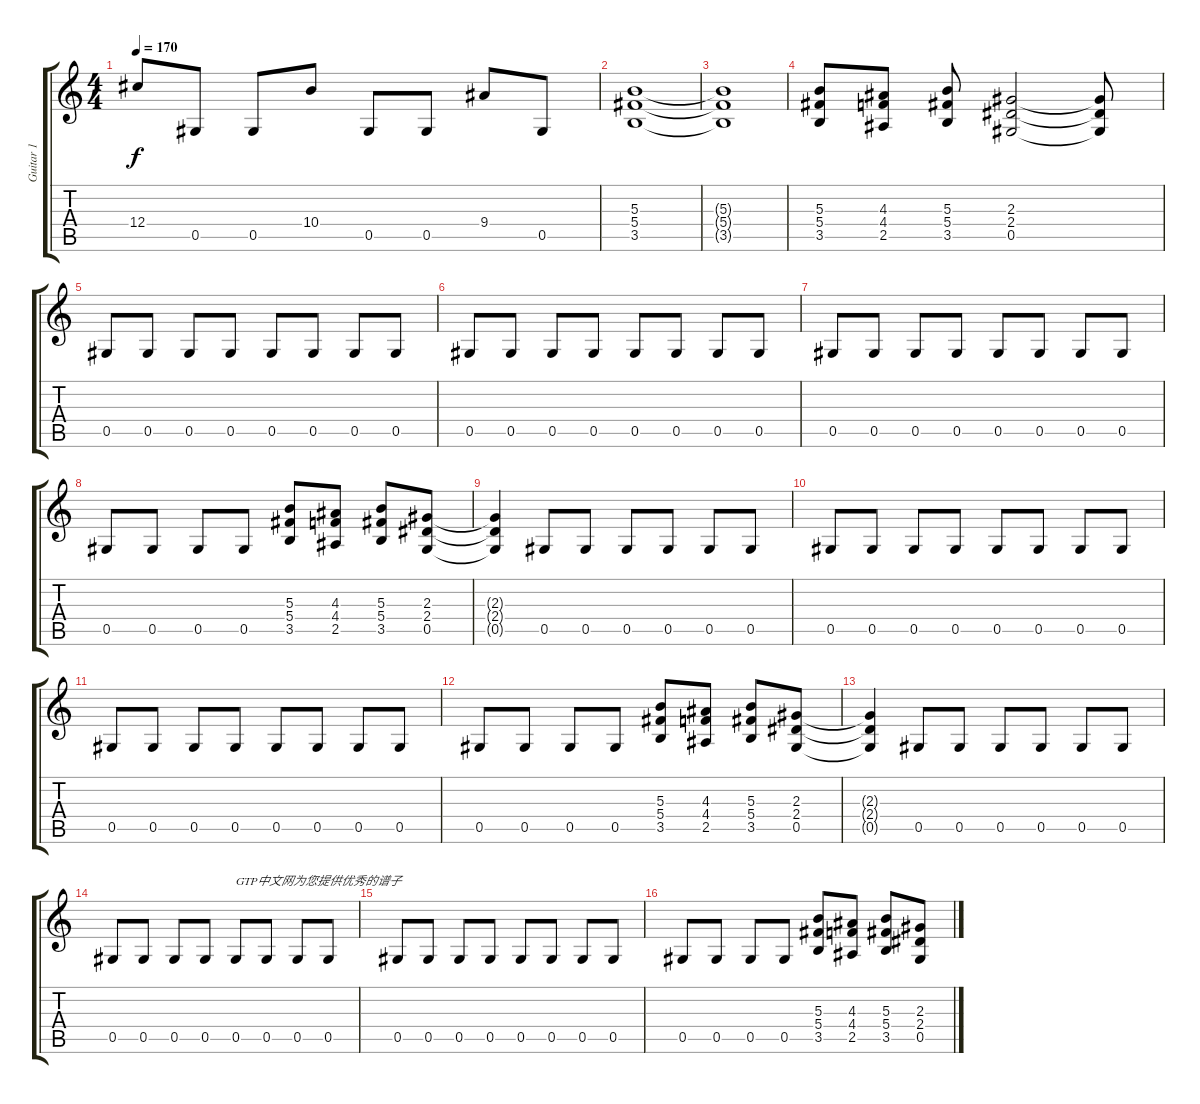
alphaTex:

\track ("Guitar 1" "Guitar 1") {instrument distortionguitar}
\staff {score tabs}
\tuning (Eb4 Bb3 Gb3 Db3 Ab2 Eb2) {hide}
\ts (4 4)
\tempo 170
\clef g2
\ks c
12.4.8{dy f} 0.5.8 0.5.8 10.4.8 0.5.8 0.5.8 9.4.8 0.5.8 |
(5.3 5.4 3.5).1 |
(5.3{t} 5.4{t} 3.5{t}).1 |
(5.3 5.4 3.5).8 (4.3 4.4 2.5).8 (5.3 5.4 3.5).8 (2.3 2.4 0.5).2 (2.3{t} 2.4{t} 0.5{t}).8 |
0.5.8 0.5.8 0.5.8 0.5.8 0.5.8 0.5.8 0.5.8 0.5.8 |
0.5.8 0.5.8 0.5.8 0.5.8 0.5.8 0.5.8 0.5.8 0.5.8 |
0.5.8 0.5.8 0.5.8 0.5.8 0.5.8 0.5.8 0.5.8 0.5.8 |
0.5.8 0.5.8 0.5.8 0.5.8 (5.3 5.4 3.5).8 (4.3 4.4 2.5).8 (5.3 5.4 3.5).8 (2.3 2.4 0.5).8 |
(2.3{t} 2.4{t} 0.5{t}).4 0.5.8 0.5.8 0.5.8 0.5.8 0.5.8 0.5.8 |
0.5.8 0.5.8 0.5.8 0.5.8 0.5.8 0.5.8 0.5.8 0.5.8 |
0.5.8 0.5.8 0.5.8 0.5.8 0.5.8 0.5.8 0.5.8 0.5.8 |
0.5.8 0.5.8 0.5.8 0.5.8 (5.3 5.4 3.5).8 (4.3 4.4 2.5).8 (5.3 5.4 3.5).8 (2.3 2.4 0.5).8 |
(2.3{t} 2.4{t} 0.5{t}).4 0.5.8 0.5.8 0.5.8 0.5.8 0.5.8 0.5.8 |
0.5.8 0.5.8 0.5.8 0.5.8 0.5.8{txt "GTP中文网为您提供优秀的谱子"} 0.5.8 0.5.8 0.5.8 |
0.5.8 0.5.8 0.5.8 0.5.8 0.5.8 0.5.8 0.5.8 0.5.8 |
0.5.8 0.5.8 0.5.8 0.5.8 (5.3 5.4 3.5).8 (4.3 4.4 2.5).8 (5.3 5.4 3.5).8 (2.3 2.4 0.5).8
